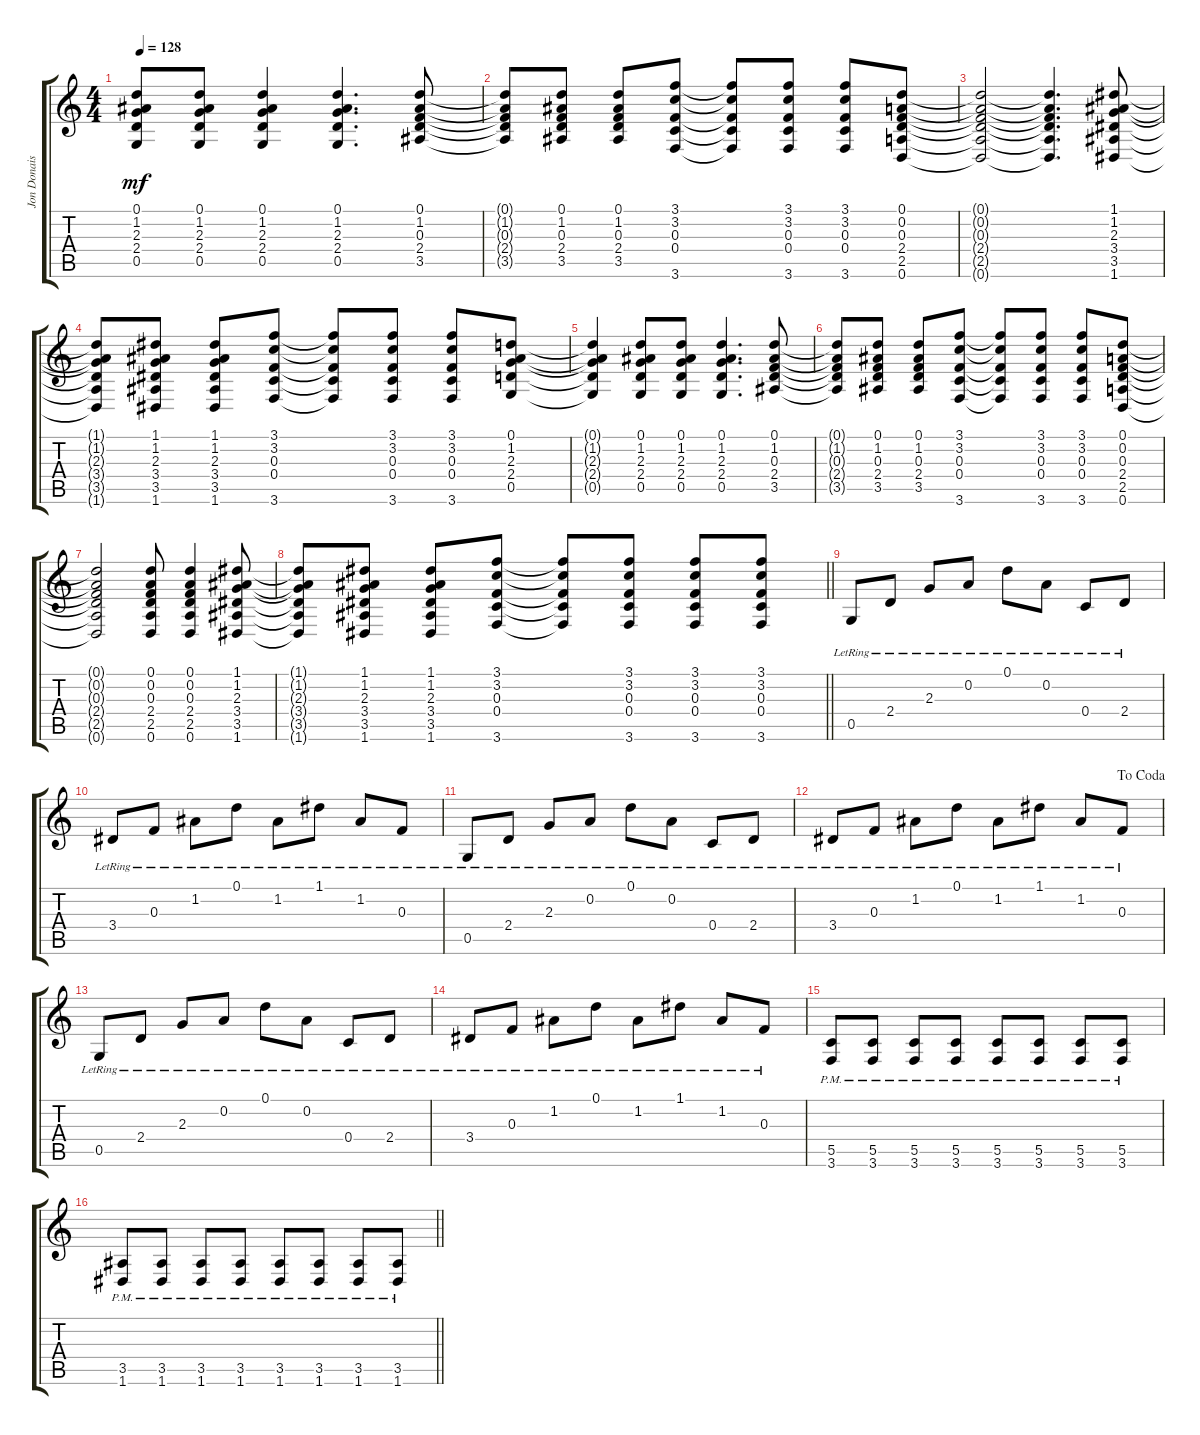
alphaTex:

\track ("Jon Donais Acoustic" "Jon Donais") {instrument acousticguitarsteel}
\staff {score tabs}
\tuning (D4 A3 F3 C3 G2 D2) {hide}
\ts (4 4)
\tempo 128
\clef g2
\ks c
(0.1{t} 1.2{t} 2.3{t} 2.4{t} 0.5{t}).8{dy mf} (0.1 1.2 2.3 2.4 0.5).8 (0.1 1.2 2.3 2.4 0.5).4 (0.1 1.2 2.3 2.4 0.5).4{d} (0.1 1.2 0.3 2.4 3.5).8 |
(0.1{t} 1.2{t} 0.3{t} 2.4{t} 3.5{t}).8 (0.1 1.2 0.3 2.4 3.5).8 (0.1 1.2 0.3 2.4 3.5).8 (3.1 3.2 0.3 0.4 3.6).8 (3.1{t} 3.2{t} 0.3{t} 0.4{t} 3.6{t}).8 (3.1 3.2 0.3 0.4 3.6).8 (3.1 3.2 0.3 0.4 3.6).8 (0.1 0.2 0.3 2.4 2.5 0.6).8 |
(0.1{t} 0.2{t} 0.3{t} 2.4{t} 2.5{t} 0.6{t}).2 (0.1{t} 0.2{t} 0.3{t} 2.4{t} 2.5{t} 0.6{t}).4{d} (1.1 1.2 2.3 3.4 3.5 1.6).8 |
(1.1{t} 1.2{t} 2.3{t} 3.4{t} 3.5{t} 1.6{t}).8 (1.1 1.2 2.3 3.4 3.5 1.6).8 (1.1 1.2 2.3 3.4 3.5 1.6).8 (3.1 3.2 0.3 0.4 3.6).8 (3.1{t} 3.2{t} 0.3{t} 0.4{t} 3.6{t}).8 (3.1 3.2 0.3 0.4 3.6).8 (3.1 3.2 0.3 0.4 3.6).8 (0.1 1.2 2.3 2.4 0.5).8 |
(0.1{t} 1.2{t} 2.3{t} 2.4{t} 0.5{t}).4 (0.1 1.2 2.3 2.4 0.5).8 (0.1 1.2 2.3 2.4 0.5).8 (0.1 1.2 2.3 2.4 0.5).4{d} (0.1 1.2 0.3 2.4 3.5).8 |
(0.1{t} 1.2{t} 0.3{t} 2.4{t} 3.5{t}).8 (0.1 1.2 0.3 2.4 3.5).8 (0.1 1.2 0.3 2.4 3.5).8 (3.1 3.2 0.3 0.4 3.6).8 (3.1{t} 3.2{t} 0.3{t} 0.4{t} 3.6{t}).8 (3.1 3.2 0.3 0.4 3.6).8 (3.1 3.2 0.3 0.4 3.6).8 (0.1 0.2 0.3 2.4 2.5 0.6).8 |
(0.1{t} 0.2{t} 0.3{t} 2.4{t} 2.5{t} 0.6{t}).2 (0.1 0.2 0.3 2.4 2.5 0.6).8 (0.1 0.2 0.3 2.4 2.5 0.6).4 (1.1 1.2 2.3 3.4 3.5 1.6).8 |
\barLineRight lightlight
(1.1{t} 1.2{t} 2.3{t} 3.4{t} 3.5{t} 1.6{t}).8 (1.1 1.2 2.3 3.4 3.5 1.6).8 (1.1 1.2 2.3 3.4 3.5 1.6).8 (3.1 3.2 0.3 0.4 3.6).8 (3.1{t} 3.2{t} 0.3{t} 0.4{t} 3.6{t}).8 (3.1 3.2 0.3 0.4 3.6).8 (3.1 3.2 0.3 0.4 3.6).8 (3.1 3.2 0.3 0.4 3.6).8 |
0.5{lr}.8 2.4{lr}.8 2.3{lr}.8 0.2{lr}.8 0.1{lr}.8 0.2{lr}.8 0.4{lr}.8 2.4{lr}.8 |
3.4{lr}.8 0.3{lr}.8 1.2{lr}.8 0.1{lr}.8 1.2{lr}.8 1.1{lr}.8 1.2{lr}.8 0.3{lr}.8 |
0.5{lr}.8 2.4{lr}.8 2.3{lr}.8 0.2{lr}.8 0.1{lr}.8 0.2{lr}.8 0.4{lr}.8 2.4{lr}.8 |
\jump dacoda
3.4{lr}.8 0.3{lr}.8 1.2{lr}.8 0.1{lr}.8 1.2{lr}.8 1.1{lr}.8 1.2{lr}.8 0.3{lr}.8 |
0.5{lr}.8 2.4{lr}.8 2.3{lr}.8 0.2{lr}.8 0.1{lr}.8 0.2{lr}.8 0.4{lr}.8 2.4{lr}.8 |
3.4{lr}.8 0.3{lr}.8 1.2{lr}.8 0.1{lr}.8 1.2{lr}.8 1.1{lr}.8 1.2{lr}.8 0.3{lr}.8 |
(5.5{pm} 3.6{pm}).8 (5.5{pm} 3.6{pm}).8 (5.5{pm} 3.6{pm}).8 (5.5{pm} 3.6{pm}).8 (5.5{pm} 3.6{pm}).8 (5.5{pm} 3.6{pm}).8 (5.5{pm} 3.6{pm}).8 (5.5{pm} 3.6{pm}).8 |
\barLineRight lightlight
(3.5{pm} 1.6{pm}).8 (3.5{pm} 1.6{pm}).8 (3.5{pm} 1.6{pm}).8 (3.5{pm} 1.6{pm}).8 (3.5{pm} 1.6{pm}).8 (3.5{pm} 1.6{pm}).8 (3.5{pm} 1.6{pm}).8 (3.5{pm} 1.6{pm}).8
